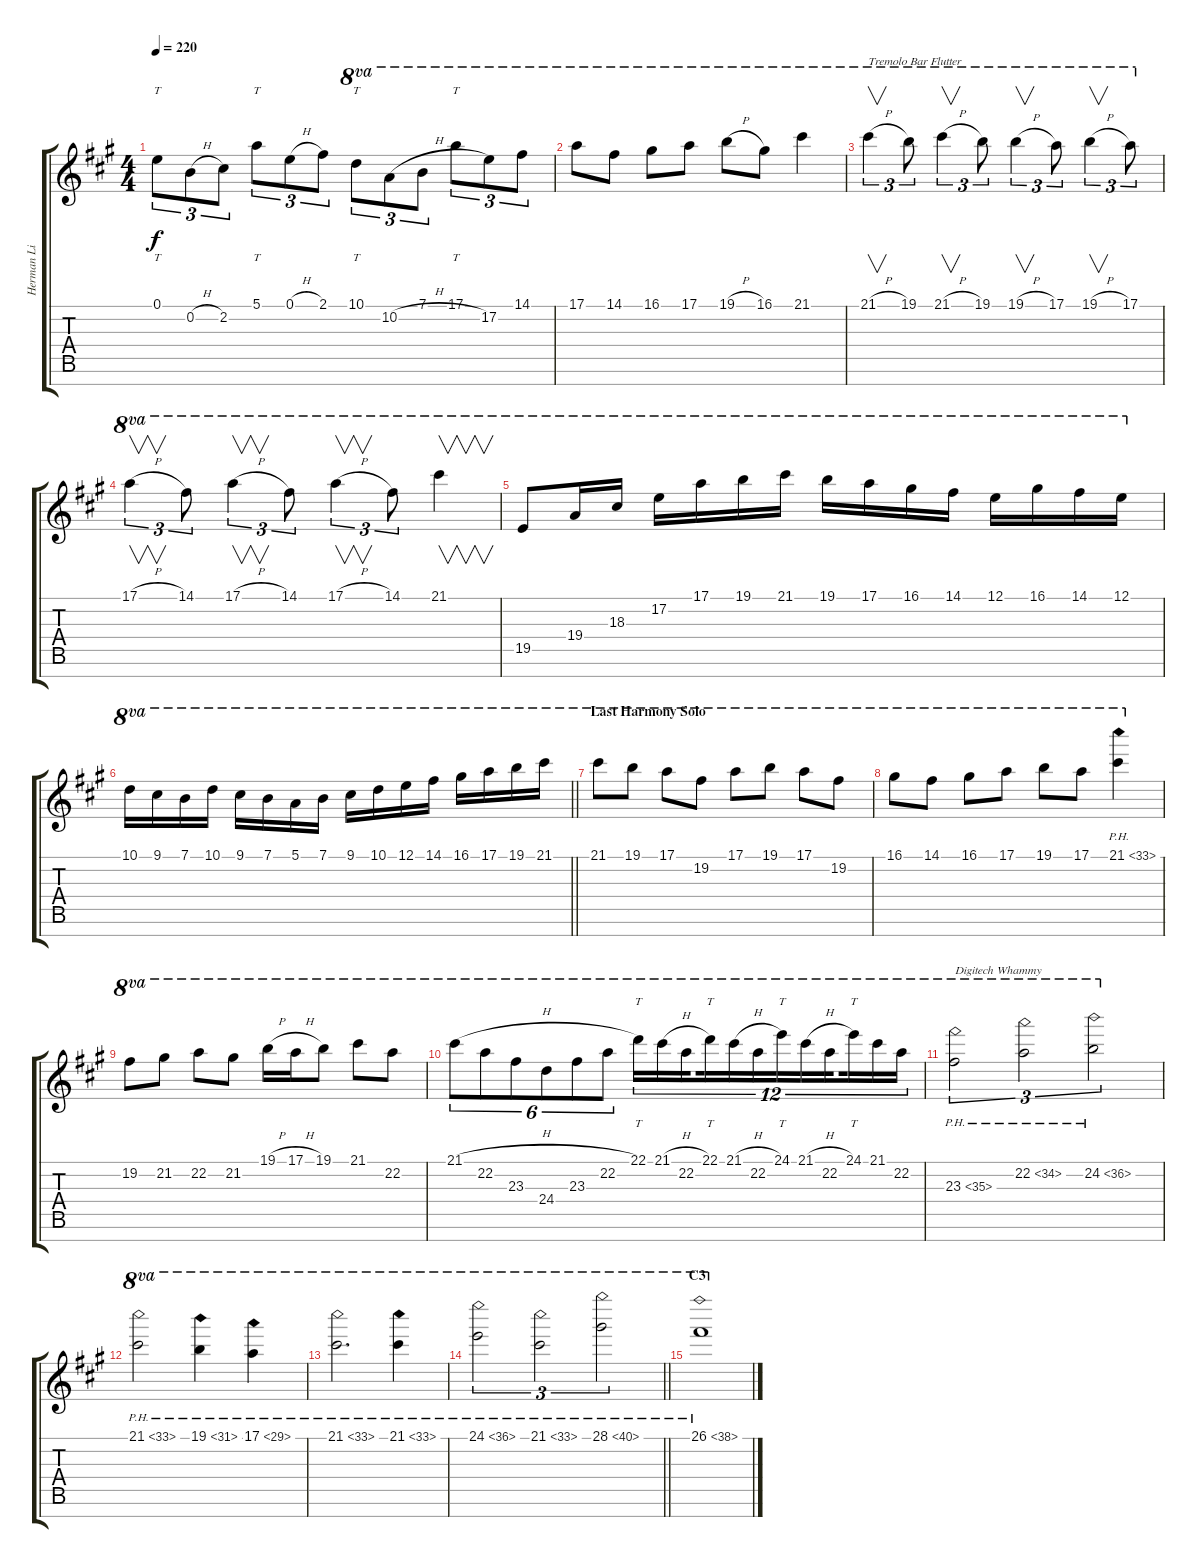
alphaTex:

\track ("Herman Li I" "Herman Li ") {instrument overdrivenguitar}
\staff {score tabs}
\tuning (E4 B3 G3 D3 A2 E2 B1) {hide}
\ts (4 4)
\tempo 220
\clef g2
\ks a
0.1.8{tt tu (3 2) dy f} 0.2{h}.8{tu (3 2)} 2.2.8{tu (3 2)} 5.1.8{tt tu (3 2)} 0.1{h}.8{tu (3 2)} 2.1.8{tu (3 2)} 10.1.8{tt tu (3 2) ot 8va} 10.2{h}.8{tu (3 2) ot 8va} 7.1.8{tu (3 2) ot 8va} 17.1.8{tt tu (3 2) ot 8va} 17.2.8{tu (3 2) ot 8va} 14.1.8{tu (3 2) ot 8va} |
17.1.8{ot 8va} 14.1.8{ot 8va} 16.1.8{ot 8va} 17.1.8{ot 8va} 19.1{h}.8{ot 8va} 16.1.8{ot 8va} 21.1.4{ot 8va} |
21.1{h}.4{v tu (3 2) ot 8va txt "Tremolo Bar Flutter"} 19.1.8{tu (3 2) ot 8va} 21.1{h}.4{v tu (3 2) ot 8va} 19.1.8{tu (3 2) ot 8va} 19.1{h}.4{v tu (3 2) ot 8va} 17.1.8{tu (3 2) ot 8va} 19.1{h}.4{v tu (3 2) ot 8va} 17.1.8{tu (3 2) ot 8va} |
17.1{h}.4{v tu (3 2) ot 8va} 14.1.8{tu (3 2) ot 8va} 17.1{h}.4{v tu (3 2) ot 8va} 14.1.8{tu (3 2) ot 8va} 17.1{h}.4{v tu (3 2) ot 8va} 14.1.8{tu (3 2) ot 8va} 21.1.4{v ot 8va} |
19.5.8{ot 8va beam Up} 19.4.16{ot 8va beam Up} 18.3.16{ot 8va beam Up} 17.2.16{ot 8va} 17.1.16{ot 8va} 19.1.16{ot 8va} 21.1.16{ot 8va} 19.1.16{ot 8va} 17.1.16{ot 8va} 16.1.16{ot 8va} 14.1.16{ot 8va} 12.1.16{ot 8va} 16.1.16{ot 8va} 14.1.16{ot 8va} 12.1.16{ot 8va} |
\barLineRight lightlight
10.1.16{ot 8va} 9.1.16{ot 8va} 7.1.16{ot 8va} 10.1.16{ot 8va} 9.1.16{ot 8va} 7.1.16{ot 8va} 5.1.16{ot 8va} 7.1.16{ot 8va} 9.1.16{ot 8va} 10.1.16{ot 8va} 12.1.16{ot 8va} 14.1.16{ot 8va} 16.1.16{ot 8va} 17.1.16{ot 8va} 19.1.16{ot 8va} 21.1.16{ot 8va} |
\section ("" "Last Harmony Solo")
21.1.8{ot 8va} 19.1.8{ot 8va} 17.1.8{ot 8va} 19.2.8{ot 8va} 17.1.8{ot 8va} 19.1.8{ot 8va} 17.1.8{ot 8va} 19.2.8{ot 8va} |
16.1.8{ot 8va} 14.1.8{ot 8va} 16.1.8{ot 8va} 17.1.8{ot 8va} 19.1.8{ot 8va} 17.1.8{ot 8va} 21.1{ph 12}.4{ot 8va} |
19.2.8{ot 8va} 21.2.8{ot 8va} 22.2.8{ot 8va} 21.2.8{ot 8va} 19.1{h}.16{ot 8va} 17.1{h}.16{ot 8va} 19.1.8{ot 8va} 21.1.8{ot 8va} 22.2.8{ot 8va} |
21.1{h}.8{tu (6 4) ot 8va} 22.2.8{tu (6 4) ot 8va} 23.3.8{tu (6 4) ot 8va} 24.4.8{tu (6 4) ot 8va} 23.3.8{tu (6 4) ot 8va} 22.2.8{tu (6 4) ot 8va} 22.1.16{tt tu (12 8) ot 8va} 21.1{h}.16{tu (12 8) ot 8va beam merge} 22.2.16{tu (12 8) ot 8va beam splitsecondary} 22.1.16{tt tu (12 8) ot 8va} 21.1{h}.16{tu (12 8) ot 8va} 22.2.16{tu (12 8) ot 8va} 24.1.16{tt tu (12 8) ot 8va} 21.1{h}.16{tu (12 8) ot 8va beam merge} 22.2.16{tu (12 8) ot 8va beam splitsecondary} 24.1.16{tt tu (12 8) ot 8va} 21.1.16{tu (12 8) ot 8va} 22.2.16{tu (12 8) ot 8va} |
23.3{ph 12}.2{tu (3 2) ot 8va txt "Digitech Whammy"} 22.2{ph 12}.2{tu (3 2) ot 8va} 24.2{ph 12}.2{tu (3 2) ot 8va} |
21.1{ph 12}.2{ot 8va} 19.1{ph 12}.4{ot 8va} 17.1{ph 12}.4{ot 8va} |
21.1{ph 12}.2{d ot 8va} 21.1{ph 12}.4{ot 8va} |
\barLineRight lightlight
24.1{ph 12}.2{tu (3 2) ot 8va} 21.1{ph 12}.2{tu (3 2) ot 8va} 28.1{ph 12}.2{tu (3 2) ot 8va} |
\section ("" "C3")
26.1{ph 12}.1{ot 8va}
